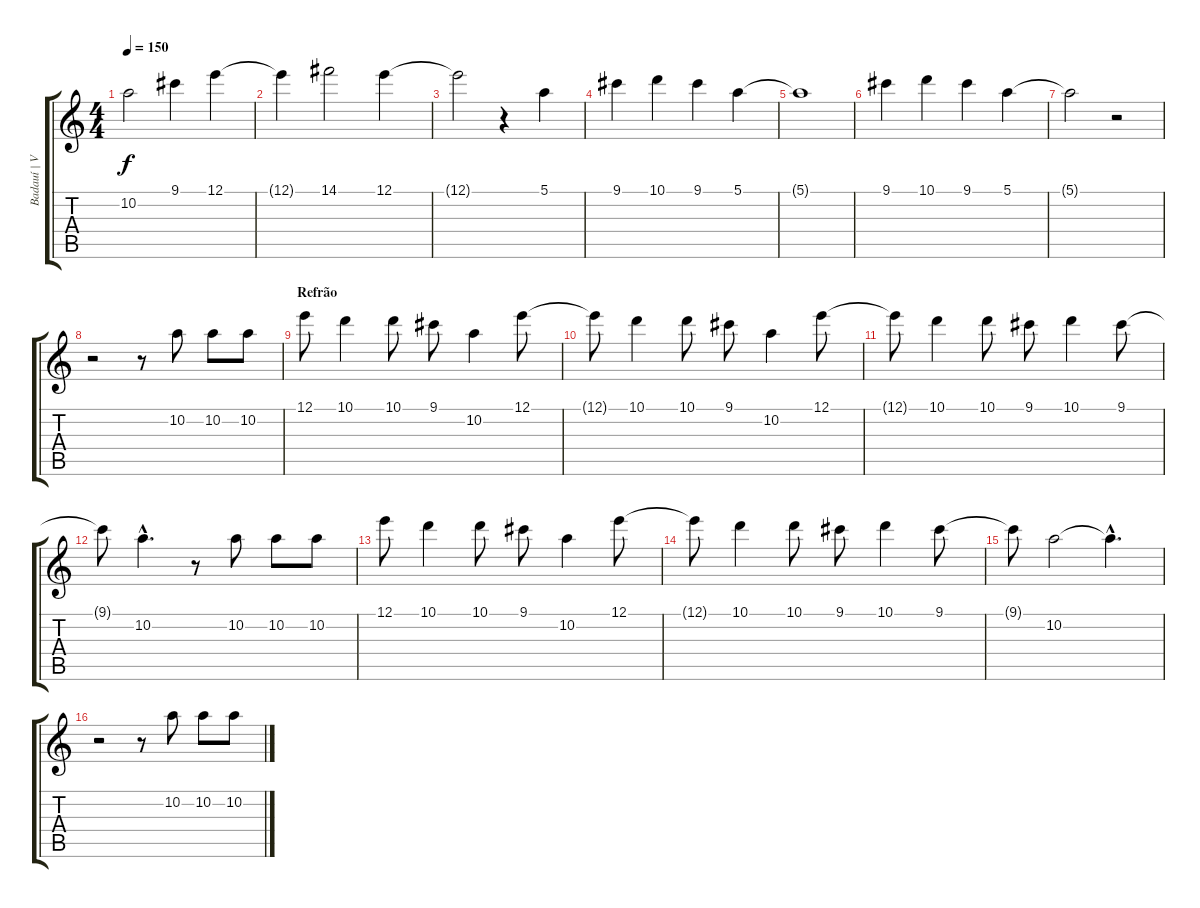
\track ("Badauí | Vocal" "Badauí | V") {instrument overdrivenguitar}
\staff {score tabs}
\tuning (E4 B3 G3 D3 A2 E2) {hide}
\ts (4 4)
\tempo 150
\clef g2
\ks c
10.2{t}.2{dy f} 9.1.4 12.1.4 |
12.1{t}.4 14.1.2 12.1.4 |
12.1{t}.2 r.4 5.1.4 |
9.1.4 10.1.4 9.1.4 5.1.4 |
5.1{t}.1 |
9.1.4 10.1.4 9.1.4 5.1.4 |
5.1{t}.2 r.2 |
r.2 r.8 10.2.8 10.2.8 10.2.8 |
\section ("" "Refrão")
12.1.8 10.1.4 10.1.8 9.1.8 10.2.4 12.1.8 |
12.1{t}.8 10.1.4 10.1.8 9.1.8 10.2.4 12.1.8 |
12.1{t}.8 10.1.4 10.1.8 9.1.8 10.1.4 9.1.8 |
9.1{t}.8 10.2{hac}.4{d} r.8 10.2.8 10.2.8 10.2.8 |
12.1.8 10.1.4 10.1.8 9.1.8 10.2.4 12.1.8 |
12.1{t}.8 10.1.4 10.1.8 9.1.8 10.1.4 9.1.8 |
9.1{t}.8 10.2.2 10.2{hac t}.4{d} |
r.2 r.8 10.2.8 10.2.8 10.2.8
